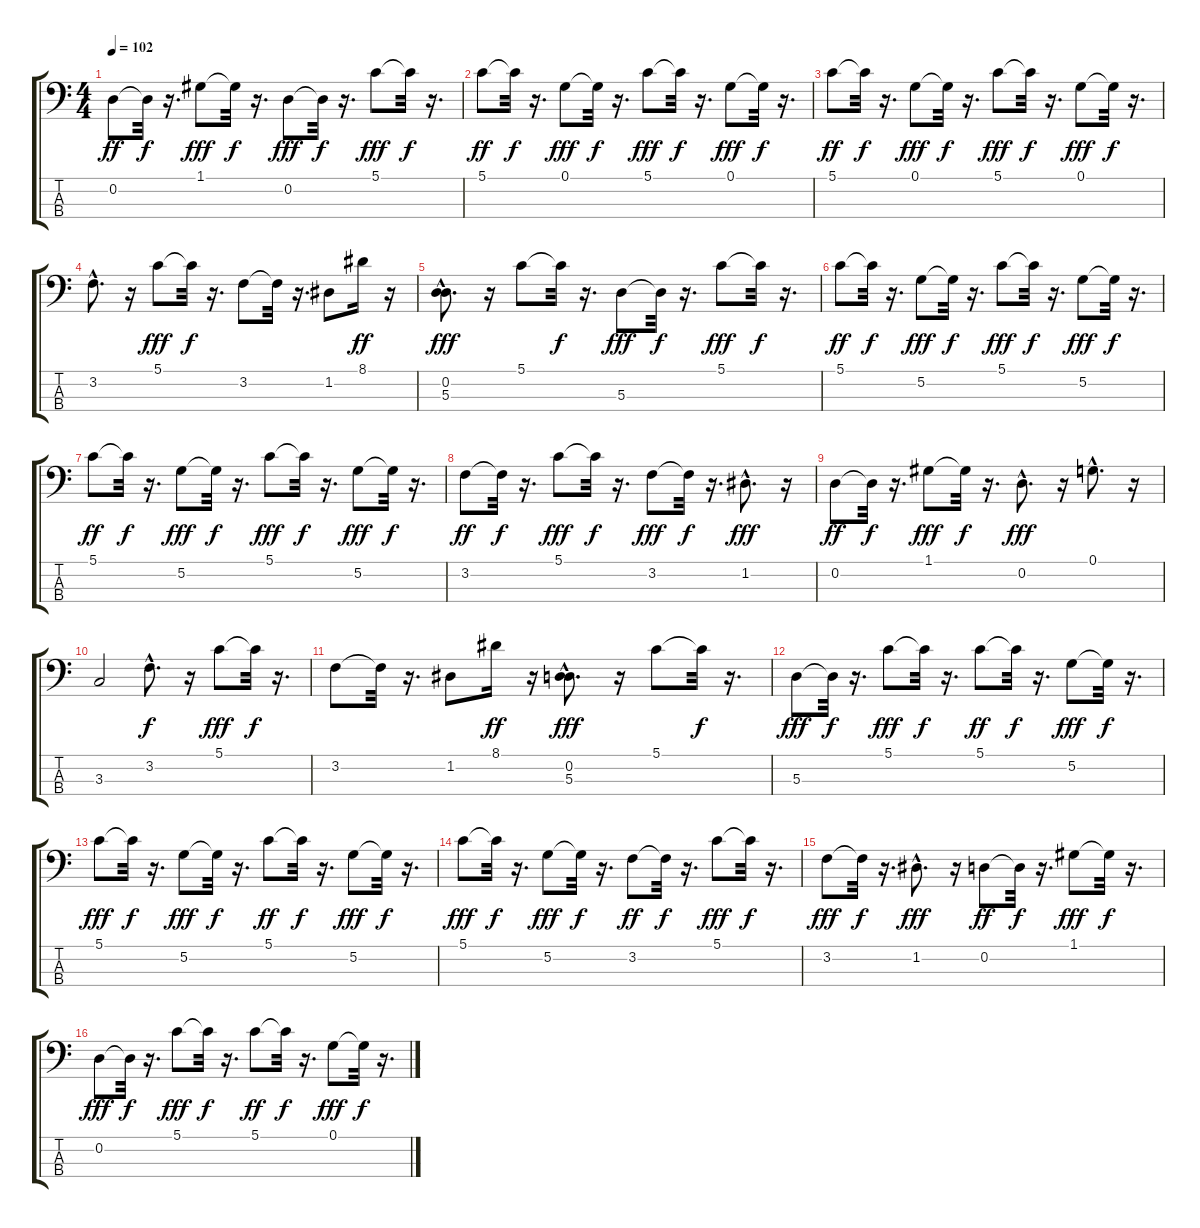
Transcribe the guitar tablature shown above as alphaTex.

\track "" {instrument electricbassfinger}
\staff {score tabs}
\tuning (G2 D2 A1 E1) {hide}
\ts (4 4)
\tempo 102
\clef f4
\ks c
0.2.8{dy ff} 0.2{t}.32{dy f} r.16{d} 1.1.8{dy fff} 1.1{t}.32{dy f} r.16{d} 0.2.8{dy fff} 0.2{t}.32{dy f} r.16{d} 5.1.8{dy fff} 5.1{t}.32{dy f} r.16{d} |
5.1.8{dy ff} 5.1{t}.32{dy f} r.16{d} 0.1.8{dy fff} 0.1{t}.32{dy f} r.16{d} 5.1.8{dy fff} 5.1{t}.32{dy f} r.16{d} 0.1.8{dy fff} 0.1{t}.32{dy f} r.16{d} |
5.1.8{dy ff} 5.1{t}.32{dy f} r.16{d} 0.1.8{dy fff} 0.1{t}.32{dy f} r.16{d} 5.1.8{dy fff} 5.1{t}.32{dy f} r.16{d} 0.1.8{dy fff} 0.1{t}.32{dy f} r.16{d} |
3.2{hac}.8{d} r.16 5.1.8{dy fff} 5.1{t}.32{dy f} r.16{d} 3.2.8 3.2{t}.32 r.16{d} 1.2.8 8.1.16{dy ff} r.16 |
(0.2{hac} 5.3{hac}).8{d dy fff} r.16 5.1.8 5.1{t}.32{dy f} r.16{d} 5.3.8{dy fff} 5.3{t}.32{dy f} r.16{d} 5.1.8{dy fff} 5.1{t}.32{dy f} r.16{d} |
5.1.8{dy ff} 5.1{t}.32{dy f} r.16{d} 5.2.8{dy fff} 5.2{t}.32{dy f} r.16{d} 5.1.8{dy fff} 5.1{t}.32{dy f} r.16{d} 5.2.8{dy fff} 5.2{t}.32{dy f} r.16{d} |
5.1.8{dy ff} 5.1{t}.32{dy f} r.16{d} 5.2.8{dy fff} 5.2{t}.32{dy f} r.16{d} 5.1.8{dy fff} 5.1{t}.32{dy f} r.16{d} 5.2.8{dy fff} 5.2{t}.32{dy f} r.16{d} |
3.2.8{dy ff} 3.2{t}.32{dy f} r.16{d} 5.1.8{dy fff} 5.1{t}.32{dy f} r.16{d} 3.2.8{dy fff} 3.2{t}.32{dy f} r.16{d} 1.2{hac}.8{d dy fff} r.16 |
0.2.8{dy ff} 0.2{t}.32{dy f} r.16{d} 1.1.8{dy fff} 1.1{t}.32{dy f} r.16{d} 0.2{hac}.8{d dy fff} r.16 0.1{hac}.8{d} r.16 |
3.3.2 3.2{hac}.8{d dy f} r.16 5.1.8{dy fff} 5.1{t}.32{dy f} r.16{d} |
3.2.8 3.2{t}.32 r.16{d} 1.2.8 8.1.16{dy ff} r.16 (0.2{hac} 5.3{hac}).8{d dy fff} r.16 5.1.8 5.1{t}.32{dy f} r.16{d} |
5.3.8{dy fff} 5.3{t}.32{dy f} r.16{d} 5.1.8{dy fff} 5.1{t}.32{dy f} r.16{d} 5.1.8{dy ff} 5.1{t}.32{dy f} r.16{d} 5.2.8{dy fff} 5.2{t}.32{dy f} r.16{d} |
5.1.8{dy fff} 5.1{t}.32{dy f} r.16{d} 5.2.8{dy fff} 5.2{t}.32{dy f} r.16{d} 5.1.8{dy ff} 5.1{t}.32{dy f} r.16{d} 5.2.8{dy fff} 5.2{t}.32{dy f} r.16{d} |
5.1.8{dy fff} 5.1{t}.32{dy f} r.16{d} 5.2.8{dy fff} 5.2{t}.32{dy f} r.16{d} 3.2.8{dy ff} 3.2{t}.32{dy f} r.16{d} 5.1.8{dy fff} 5.1{t}.32{dy f} r.16{d} |
3.2.8{dy fff} 3.2{t}.32{dy f} r.16{d} 1.2{hac}.8{d dy fff} r.16 0.2.8{dy ff} 0.2{t}.32{dy f} r.16{d} 1.1.8{dy fff} 1.1{t}.32{dy f} r.16{d} |
0.2.8{dy fff} 0.2{t}.32{dy f} r.16{d} 5.1.8{dy fff} 5.1{t}.32{dy f} r.16{d} 5.1.8{dy ff} 5.1{t}.32{dy f} r.16{d} 0.1.8{dy fff} 0.1{t}.32{dy f} r.16{d}
